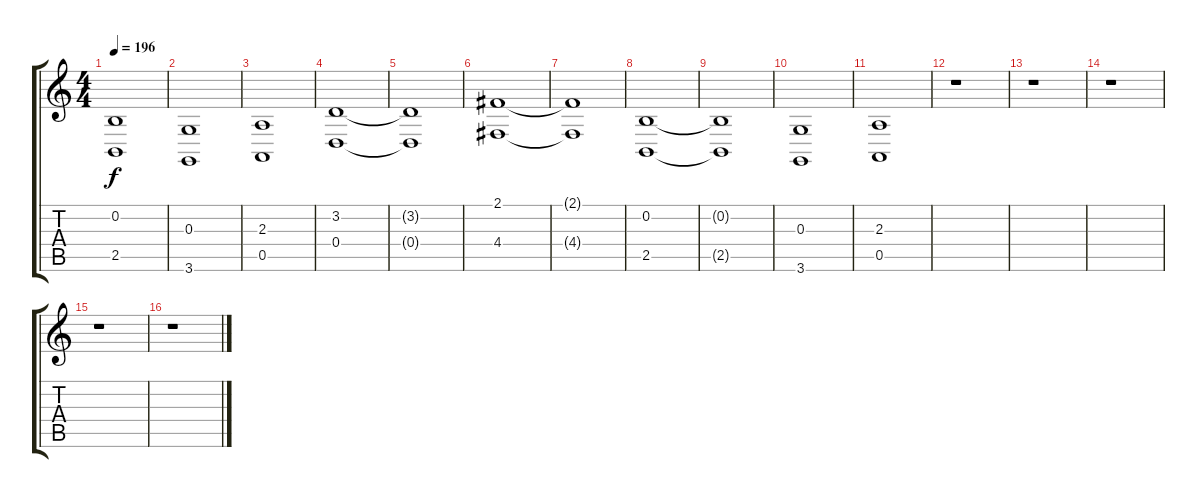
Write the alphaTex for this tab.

\track "" {instrument tuba}
\staff {score tabs}
\tuning (E4 B3 G3 D3 A2 E2) {hide}
\ts (4 4)
\tempo 196
\clef g2
\ks c
(0.2{t} 2.5{t}).1{dy f} |
(0.3 3.6).1{volume 11} |
(2.3 0.5).1{volume 11} |
(3.2 0.4).1{volume 10} |
(3.2{t} 0.4{t}).1 |
(2.1 4.4).1{volume 10} |
(2.1{t} 4.4{t}).1 |
(0.2 2.5).1{volume 10} |
(0.2{t} 2.5{t}).1 |
(0.3 3.6).1{volume 11} |
(2.3 0.5).1{volume 11} |
r.1 |
r.1 |
r.1 |
r.1 |
r.1
